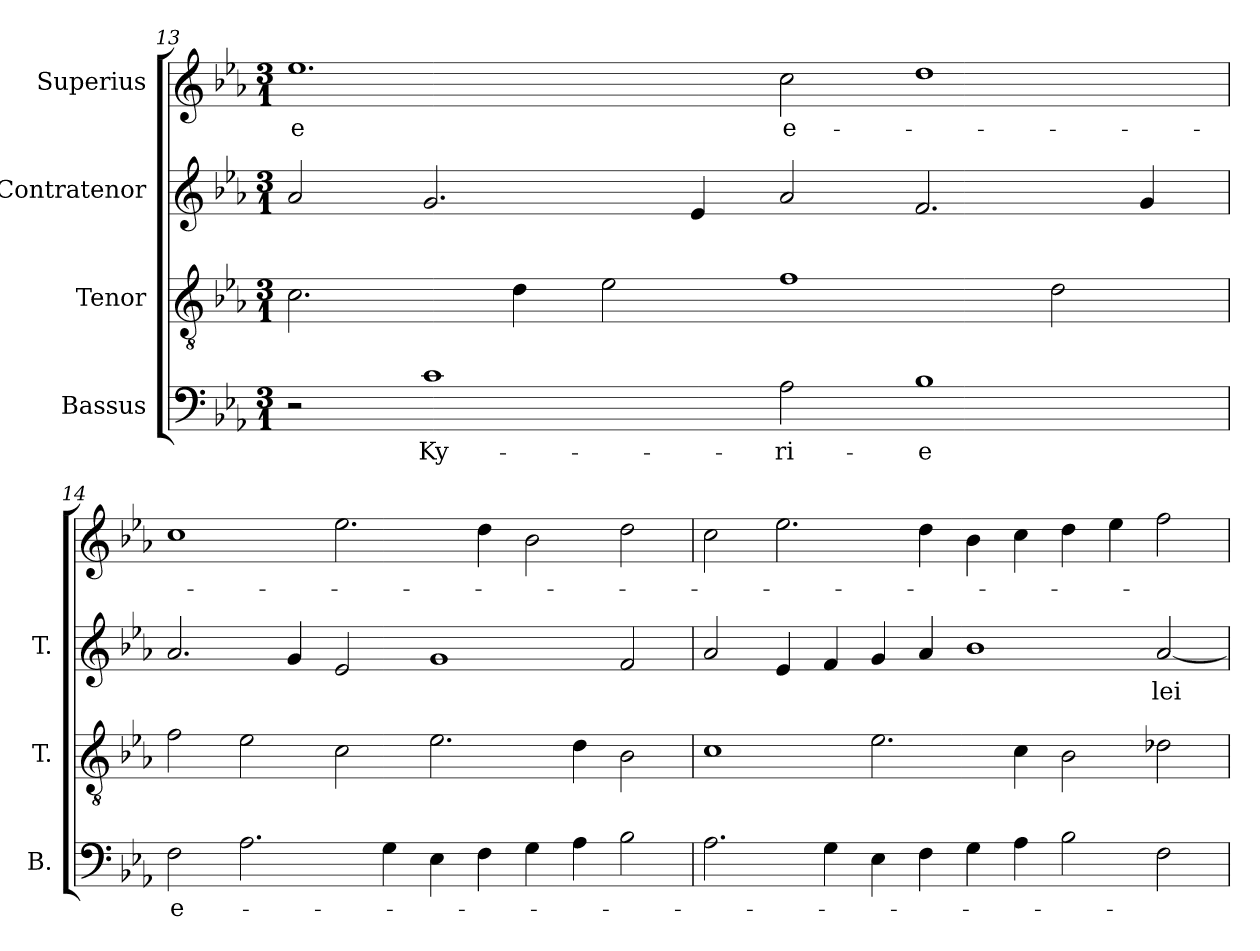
**kern	**text	**kern	**kern	**text	**kern	**text
*part4	*part4	*part3	*part2	*part2	*part1	*part1
*staff4	*staff4	*staff3	*staff2	*staff2	*staff1	*staff1
*I"Bassus	*	*I"Tenor	*I"Contratenor	*	*I"Superius	*
*I'B.	*	*I'T.	*I'T.	*	*	*
!!LO:LB:g=z
*clefF4	*	*clefGv2	*clefG2	*	*clefG2	*
*	*	*ITrd7c12	*ITrd7c12	*	*	*
*k[b-e-a-]	*	*k[b-e-a-]	*k[b-e-a-]	*	*k[b-e-a-]	*
*E-:	*	*E-:	*E-:	*	*E-:	*
*M3/1	*	*M3/1	*M3/1	*	*M3/1	*
=13	=13	=13	=13	=13	=13	=13
!	!	!	!	!	!	!LO:LY:b:color=#000000
2r	.	2.Ci\	2A-i/	.	1.ee-i	-e
!	!LO:LY:b:color=#000000	!	!	!	!	!
1ci	Ky-	.	2.Gi/	.	.	.
.	.	4Di\	.	.	.	.
.	.	2E-i\	.	.	.	.
.	.	.	4E-i/	.	.	.
!	!LO:LY:b:color=#000000	!	!	!	!	!
!	!	!	!	!	!	!LO:LY:b:color=#000000
2A-i\	-ri-	1Fi	2A-i/	.	2cci\	e-
!	!LO:LY:b:color=#000000	!	!	!	!	!
1B-i	-e	.	2.Fi/	.	1ddi	.
.	.	2Di\	.	.	.	.
.	.	.	4Gi/	.	.	.
=14	=14	=14	=14	=14	=14	=14
!	!LO:LY:b:color=#000000	!	!	!	!	!
2Fi\	e-	2Fi\	2.A-i/	.	1cci	.
2.A-i\	.	2E-i\	.	.	.	.
.	.	.	4Gi/	.	.	.
.	.	2Ci\	2E-i/	.	2.ee-i\	.
4Gi\	.	.	.	.	.	.
4E-i\	.	2.E-i\	1Gi	.	.	.
4Fi\	.	.	.	.	4ddi\	.
4Gi\	.	.	.	.	2b-i\	.
4A-i\	.	4Di\	.	.	.	.
2B-i\	.	2BB-i\	2Fi/	.	2ddi\	.
=15	=15	=15	=15	=15	=15	=15
2.A-i\	.	1Ci	2A-i/	.	2cci\	.
.	.	.	4E-i/	.	2.ee-i\	.
4Gi\	.	.	4Fi/	.	.	.
4E-i\	.	2.E-i\	4Gi/	.	.	.
4Fi\	.	.	4A-i/	.	4ddi\	.
4Gi\	.	.	1B-i	.	4b-i\	.
4A-i\	.	4Ci\	.	.	4cci\	.
2B-i\	.	2BB-i\	.	.	4ddi\	.
.	.	.	.	.	4ee-i\	.
!	!	!	!	!LO:LY:b:color=#000000	!	!
2Fi\	.	2D-Xi\	[<2A-i/	-lei-	2ffi\	.
=	=	=	=	=	=	=
*-	*-	*-	*-	*-	*-	*-
